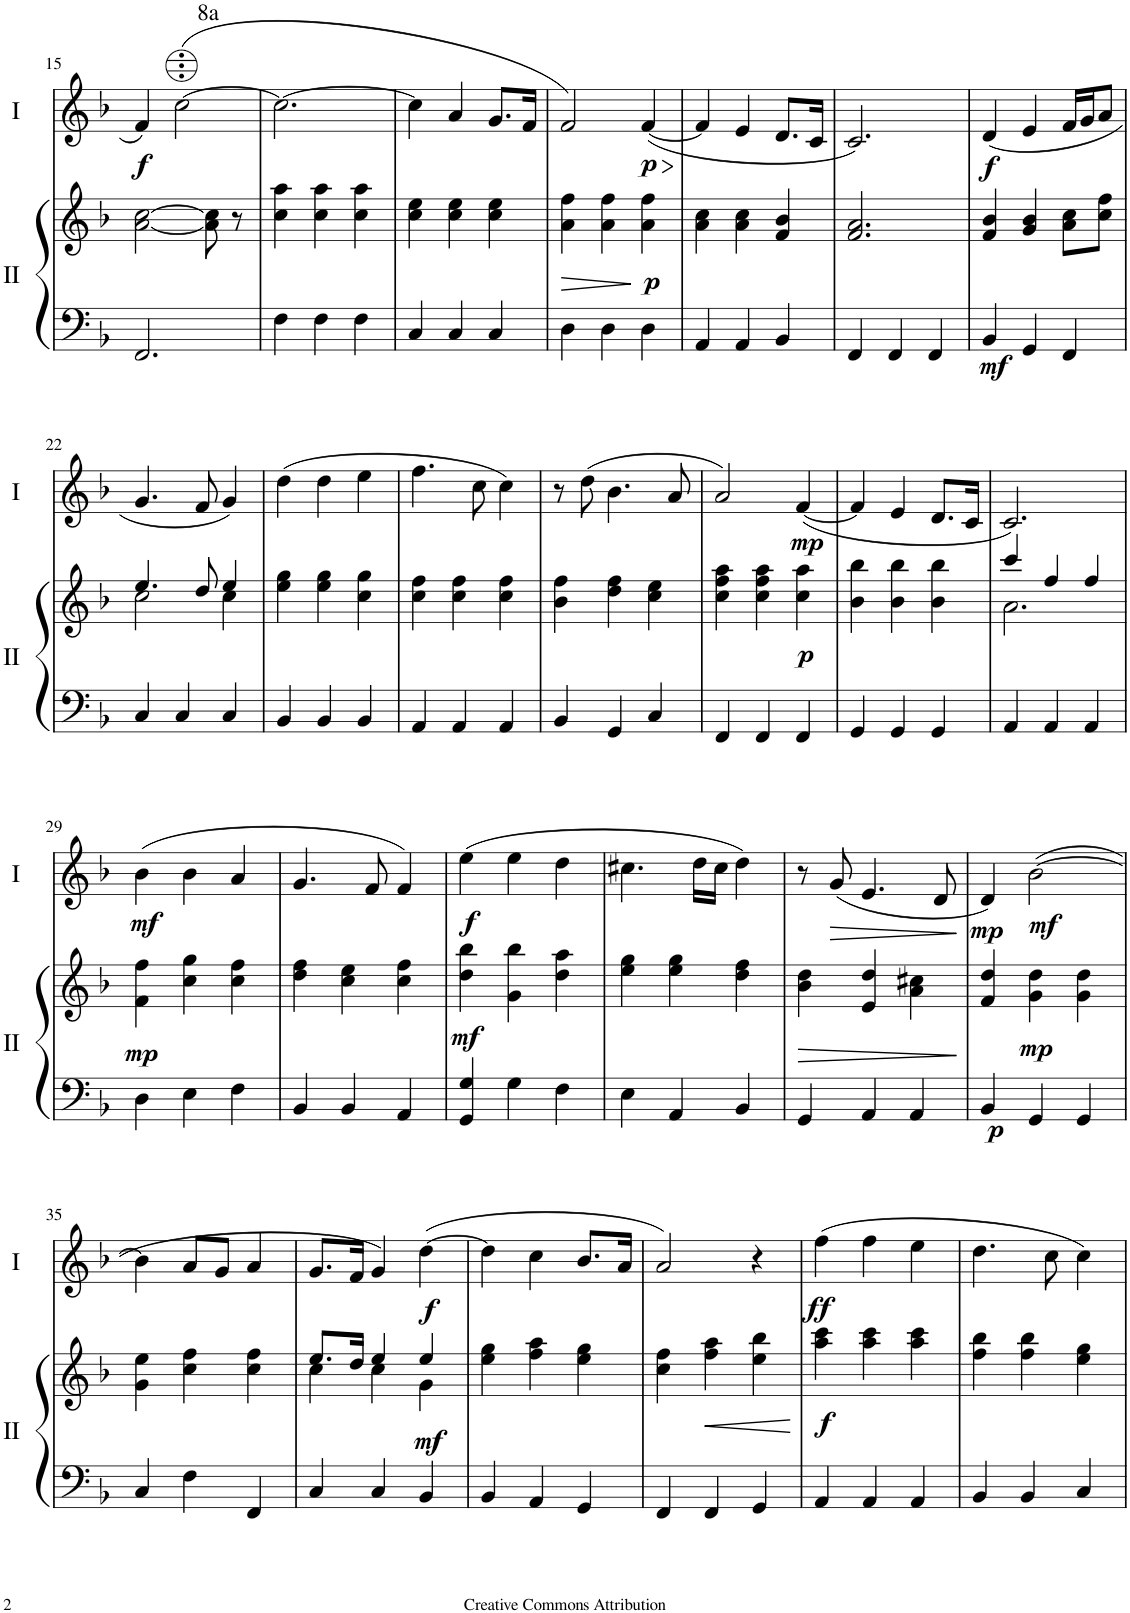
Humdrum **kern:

**kern	**kern	**dynam	**kern	**dynam
*part2	*part2	*part2	*part1	*part1
*staff3	*staff2	*staff2/3	*staff1	*staff1
*I"Acc. 2	*	*	*I"Acc. 1	*
!!LO:PB:g=z
*clefF4	*clefG2	*	*clefG2	*
*k[b-]	*k[b-]	*	*k[b-]	*
*M3/4	*M3/4	*	*M3/4	*
=15	=15	=15	=15	=15
!	!	!	!	!LO:DY:b
2.FF/	[2a\ [2cc\	.	4f/	f
!	!	!	!LO:TX:a:t=8a	!
.	.	.	([2cc\	.
.	8a\] 8cc\]	.	.	.
.	8r	.	.	.
=16	=16	=16	=16	=16
4F\	4cc\ 4aa\	.	2.cc\_	.
4F\	4cc\ 4aa\	.	.	.
4F\	4cc\ 4aa\	.	.	.
=17	=17	=17	=17	=17
4C/	4cc\ 4ee\	.	4cc\]	.
4C/	4cc\ 4ee\	.	4a/	.
4C/	4cc\ 4ee\	.	8.g/L	.
.	.	.	16f/Jk	.
=18	=18	=18	=18	=18
!	!	!LO:HP:b	!	!LO:HP:b
!	!	!	!	!LO:DY:n=1:b
4D\	4a\ 4ff\	>	2f/)	> p
4D\	4a\ 4ff\	.	.	.
!	!	!LO:DY:n=1:b	!	!
4D\	4a\ 4ff\	] p	([4f/	.
.	.	.	.	]
=19	=19	=19	=19	=19
4AA/	4a\ 4cc\	.	4f/]	.
4AA/	4a\ 4cc\	.	4e/	.
4BB-/	4f/ 4b-/	.	8.d/L	.
.	.	.	16c/Jk	.
=20	=20	=20	=20	=20
4FF/	2.f/ 2.a/	.	2.c/)	.
4FF/	.	.	.	.
4FF/	.	.	.	.
=21	=21	=21	=21	=21
!	!	!LO:DY:b=2	!	!LO:DY:b
4BB-/	4f/ 4b-/	mf	(4d/	f
4GG/	4g/ 4b-/	.	4e/	.
4FF/	8a\ 8cc\L	.	16f/LL	.
.	.	.	16g/J	.
.	8cc\ 8ff\J	.	8a/J	.
!!LO:LB:g=z
=22	=22	=22	=22	=22
*	*^	*	*	*
4C/	4.ee/	2cc\	.	4.g/	.
4C/	.	.	.	.	.
.	8dd/	.	.	8f/	.
4C/	4ee/	4cc\	.	4g/)	.
*	*v	*v	*	*	*
=23	=23	=23	=23	=23
4BB-/	4ee\ 4gg\	.	(4dd\	.
4BB-/	4ee\ 4gg\	.	4dd\	.
4BB-/	4cc\ 4gg\	.	4ee\	.
=24	=24	=24	=24	=24
4AA/	4cc\ 4ff\	.	4.ff\	.
4AA/	4cc\ 4ff\	.	.	.
.	.	.	8cc\	.
4AA/	4cc\ 4ff\	.	4cc\)	.
=25	=25	=25	=25	=25
4BB-/	4b-\ 4ff\	.	8r	.
.	.	.	(8dd\	.
4GG/	4dd\ 4ff\	.	4.b-\	.
4C/	4cc\ 4ee\	.	.	.
.	.	.	8a/	.
=26	=26	=26	=26	=26
4FF/	4cc\ 4ff\ 4aa\	.	2a/)	.
4FF/	4cc\ 4ff\ 4aa\	.	.	.
!	!	!LO:DY:b	!	!LO:DY:b
4FF/	4cc\ 4aa\	p	([4f/	mp
=27	=27	=27	=27	=27
4GG/	4b-\ 4bb-\	.	4f/]	.
4GG/	4b-\ 4bb-\	.	4e/	.
4GG/	4b-\ 4bb-\	.	8.d/L	.
.	.	.	16c/Jk	.
=28	=28	=28	=28	=28
*	*^	*	*	*
4AA/	4ccc/	2.a\	.	2.c/)	.
4AA/	4ff/	.	.	.	.
4AA/	4ff/	.	.	.	.
*	*v	*v	*	*	*
!!LO:LB:g=z
=29	=29	=29	=29	=29
!	!	!LO:DY:b	!	!LO:DY:b
4D\	4f\ 4ff\	mp	(4b-\	mf
4E\	4cc\ 4gg\	.	4b-\	.
4F\	4cc\ 4ff\	.	4a/	.
=30	=30	=30	=30	=30
4BB-/	4dd\ 4ff\	.	4.g/	.
4BB-/	4cc\ 4ee\	.	.	.
.	.	.	8f/	.
4AA/	4cc\ 4ff\	.	4f/)	.
=31	=31	=31	=31	=31
!	!	!LO:DY:b	!	!LO:DY:b
4GG/ 4G/	4dd\ 4bb-\	mf	(4ee\	f
4G\	4g\ 4bb-\	.	4ee\	.
4F\	4dd\ 4aa\	.	4dd\	.
=32	=32	=32	=32	=32
4E\	4ee\ 4gg\	.	4.cc#X\	.
4AA/	4ee\ 4gg\	.	.	.
.	.	.	16dd\LL	.
.	.	.	16cc#\JJ	.
4BB-/	4dd\ 4ff\	.	4dd\)	.
=33	=33	=33	=33	=33
!	!	!LO:HP:b	!	!
4GG/	4b-\ 4dd\	>	8r	.
!	!	!	!	!LO:HP:b
.	.	.	(8g/	>
4AA/	4e/ 4dd/	.	4.e/	.
4AA/	4a\ 4cc#X\	.	.	.
.	.	.	8d/	.
.	.	]	.	]
=34	=34	=34	=34	=34
!	!	!LO:DY:b=2	!	!LO:DY:b
4BB-/	4f/ 4dd/	p	4d/)	mp
!	!	!LO:DY:b	!	!LO:DY:b
4GG/	4g\ 4dd\	mp	([2b-\	mf
4GG/	4g\ 4dd\	.	.	.
!!LO:LB:g=z
=35	=35	=35	=35	=35
4C/	4g\ 4ee\	.	4b-\]	.
4F\	4cc\ 4ff\	.	8a/L	.
.	.	.	8g/J	.
4FF/	4cc\ 4ff\	.	4a/	.
=36	=36	=36	=36	=36
*	*^	*	*	*
4C/	8.ee/L	4cc\	.	8.g/L	.
.	16dd/Jk	.	.	16f/Jk	.
4C/	4ee/	4cc\	.	4g/)	.
!	!	!	!LO:DY:b	!	!LO:DY:b
4BB-/	4ee/	4g\	mf	([4dd\	f
*	*v	*v	*	*	*
=37	=37	=37	=37	=37
4BB-/	4ee\ 4gg\	.	4dd\]	.
4AA/	4ff\ 4aa\	.	4cc\	.
4GG/	4ee\ 4gg\	.	8.b-/L	.
.	.	.	16a/Jk	.
=38	=38	=38	=38	=38
4FF/	4cc\ 4ff\	.	2a/)	.
!	!	!LO:HP:b	!	!
4FF/	4ff\ 4aa\	<	.	.
4GG/	4ee\ 4bb-\	.	4r	.
.	.	[	.	.
=39	=39	=39	=39	=39
!	!	!LO:DY:b	!	!LO:DY:b
4AA/	4aa\ 4ccc\	f	(4ff\	ff
4AA/	4aa\ 4ccc\	.	4ff\	.
4AA/	4aa\ 4ccc\	.	4ee\	.
=40	=40	=40	=40	=40
4BB-/	4ff\ 4bb-\	.	4.dd\	.
4BB-/	4ff\ 4bb-\	.	.	.
.	.	.	8cc\	.
4C/	4ee\ 4gg\	.	4cc\)	.
=	=	=	=	=
*-	*-	*-	*-	*-
